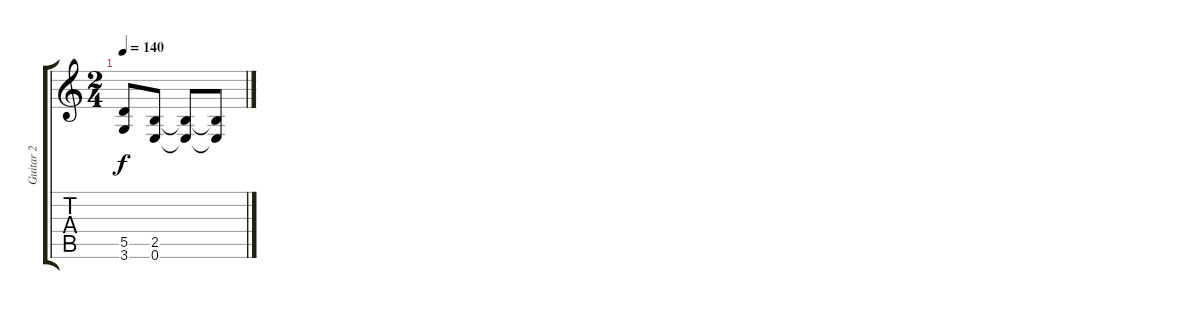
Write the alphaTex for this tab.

\track ("Guitar 2" "Guitar 2") {instrument distortionguitar}
\staff {score tabs}
\tuning (E4 B3 G3 D3 A2 E2) {hide}
\ts (2 4)
\tempo 140
\clef g2
\ks c
(5.5{t} 3.6{t}).8{dy f} (2.5 0.6).8 (2.5{t} 0.6{t}).8 (2.5{t} 0.6{t}).8
